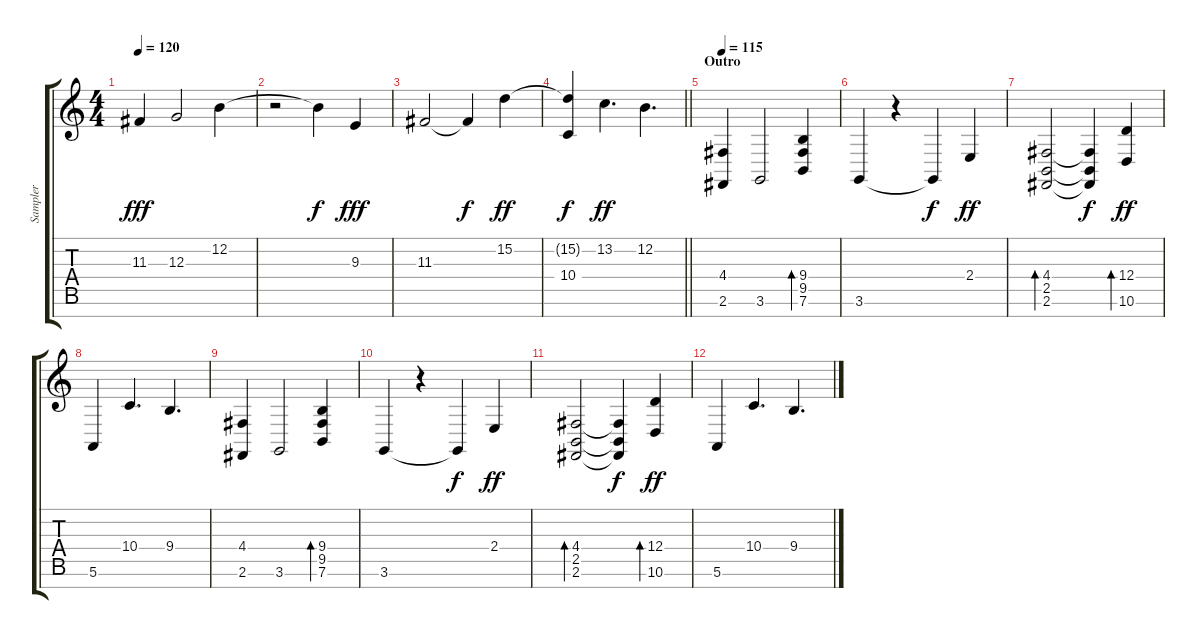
\track ("Sampler" "Sampler") {instrument synthvoice}
\staff {score tabs}
\tuning (E4 B3 G3 D3 A2 E2 B1) {hide}
\ts (4 4)
\tempo 120
\clef g2
\ks c
11.3.4{dy fff} 12.3.2 12.2.4 |
r.2 12.2{t}.4{dy f} 9.3.4{dy fff} |
11.3.2 11.3{t}.4{dy f} 15.2.4{dy ff} |
\barLineRight lightlight
(15.2{t} 10.4).4{dy f} 13.2.4{d dy ff} 12.2.4{d} |
\section ("" "Outro")
\tempo 115
(4.4 2.6).4{instrument brightacousticpiano} 3.6.2 (9.4 9.5 7.6).4{bd 240} |
3.6.4 r.4 3.6{t}.4{dy f} 2.4.4{dy ff} |
(4.4 2.5 2.6).2{bd 30} (4.4{t} 2.5{t} 2.6{t}).4{dy f} (12.4 10.6).4{bd 120 dy ff} |
5.6.4 10.4.4{d} 9.4.4{d} |
(4.4 2.6).4{volume 0 instrument brightacousticpiano} 3.6.2 (9.4 9.5 7.6).4{bd 240} |
3.6.4 r.4 3.6{t}.4{dy f} 2.4.4{dy ff} |
(4.4 2.5 2.6).2{bd 30} (4.4{t} 2.5{t} 2.6{t}).4{dy f} (12.4 10.6).4{bd 120 dy ff} |
5.6.4 10.4.4{d} 9.4.4{d}
